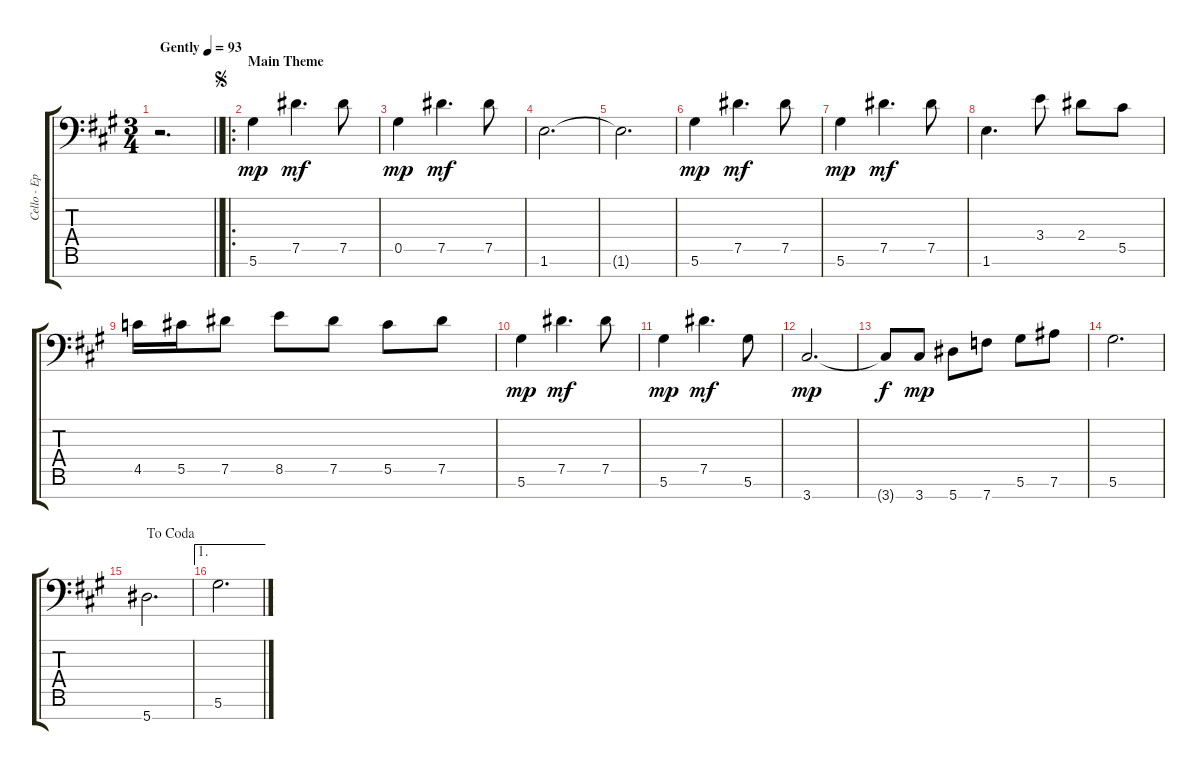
\track ("Cello - Epiphone Emperor" "Cello - Ep") {instrument electricguitarjazz}
\staff {score tabs}
\tuning (Eb4 Bb3 Gb3 Db3 Ab2 Eb2 Bb1) {hide}
\ts (3 4)
\tempo (93 "Gently")
\clef f4
\barLineRight lightlight
\ks a
r.2{d dy mp instrument electricguitarjazz} |
\ro
\section ("" "Main Theme")
\jump segno
5.6.4 7.5.4{d dy mf} 7.5.8 |
0.5.4{dy mp} 7.5.4{d dy mf} 7.5.8 |
1.6.2{d} |
1.6{t}.2{d} |
5.6.4{dy mp} 7.5.4{d dy mf} 7.5.8 |
5.6.4{dy mp} 7.5.4{d dy mf} 7.5.8 |
1.6.4{d} 3.4.8 2.4.8 5.5.8 |
4.5.16 5.5.16 7.5.8 8.5.8 7.5.8 5.5.8 7.5.8 |
5.6.4{dy mp} 7.5.4{d dy mf} 7.5.8 |
5.6.4{dy mp} 7.5.4{d dy mf} 5.6.8 |
3.7.2{d dy mp} |
3.7{t}.8{dy f} 3.7.8{dy mp} 5.7.8 7.7.8 5.6.8 7.6.8 |
5.6.2{d} |
\jump dacoda
5.7.2{d} |
\ae 1
5.6.2{d}
